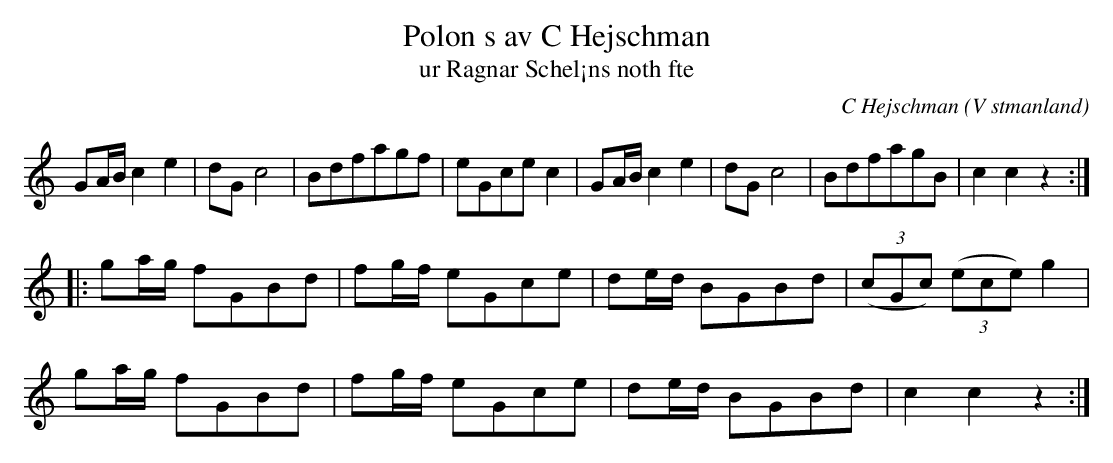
X:1
T:Polon s av C Hejschman
T:ur Ragnar Schel¡ns noth fte
O:V stmanland
C:C Hejschman
L:1/8
K:C
GA/B/ c2 e2 | dG c4 | Bdfagf | eGce c2 | GA/B/ c2 e2 | dG c4 | BdfagB | c2 c2 z2 ::
ga/g/ fGBd | fg/f/ eGce | de/d/ BGBd | ((3cGc) ((3ece) g2 |
ga/g/ fGBd | fg/f/ eGce | de/d/ BGBd | c2 c2 z2 :|
